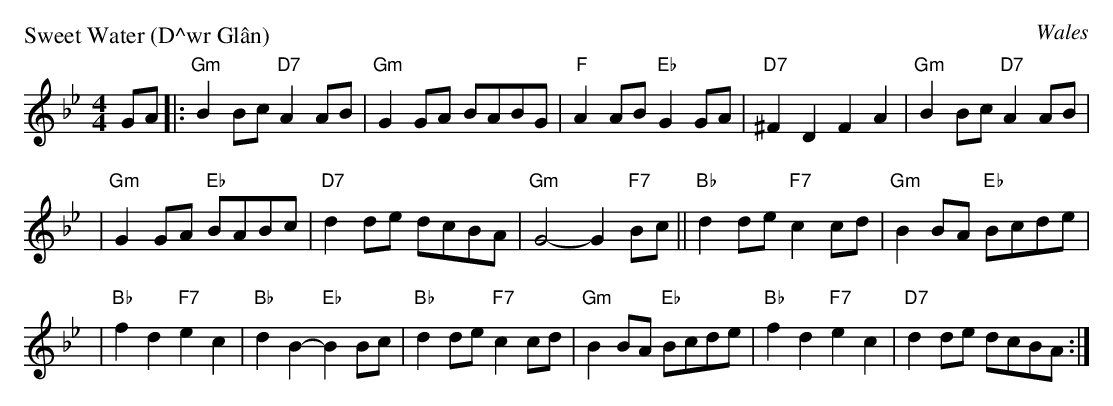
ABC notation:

X:1
P: Sweet Water (D\^wr Gl\^an)
O: Wales
M: 4/4
L: 1/8
K: Gm
GA \
|: "Gm"B2Bc "D7"A2AB | "Gm"G2GA BABG | "F"A2AB "Eb"G2GA | "D7"^F2D2 F2A2 | "Gm"B2Bc "D7"A2AB |
| "Gm"G2GA "Eb"BABc | "D7"d2de dcBA | "Gm"G4- G2 "F7"Bc || "Bb"d2de "F7"c2cd | "Gm"B2BA "Eb"Bcde |
| "Bb"f2d2 "F7"e2c2 | "Bb"d2B2- "Eb"B2Bc | "Bb"d2de "F7"c2cd | "Gm"B2BA "Eb"Bcde | "Bb"f2d2 "F7"e2c2 | "D7"d2de dcBA :|
